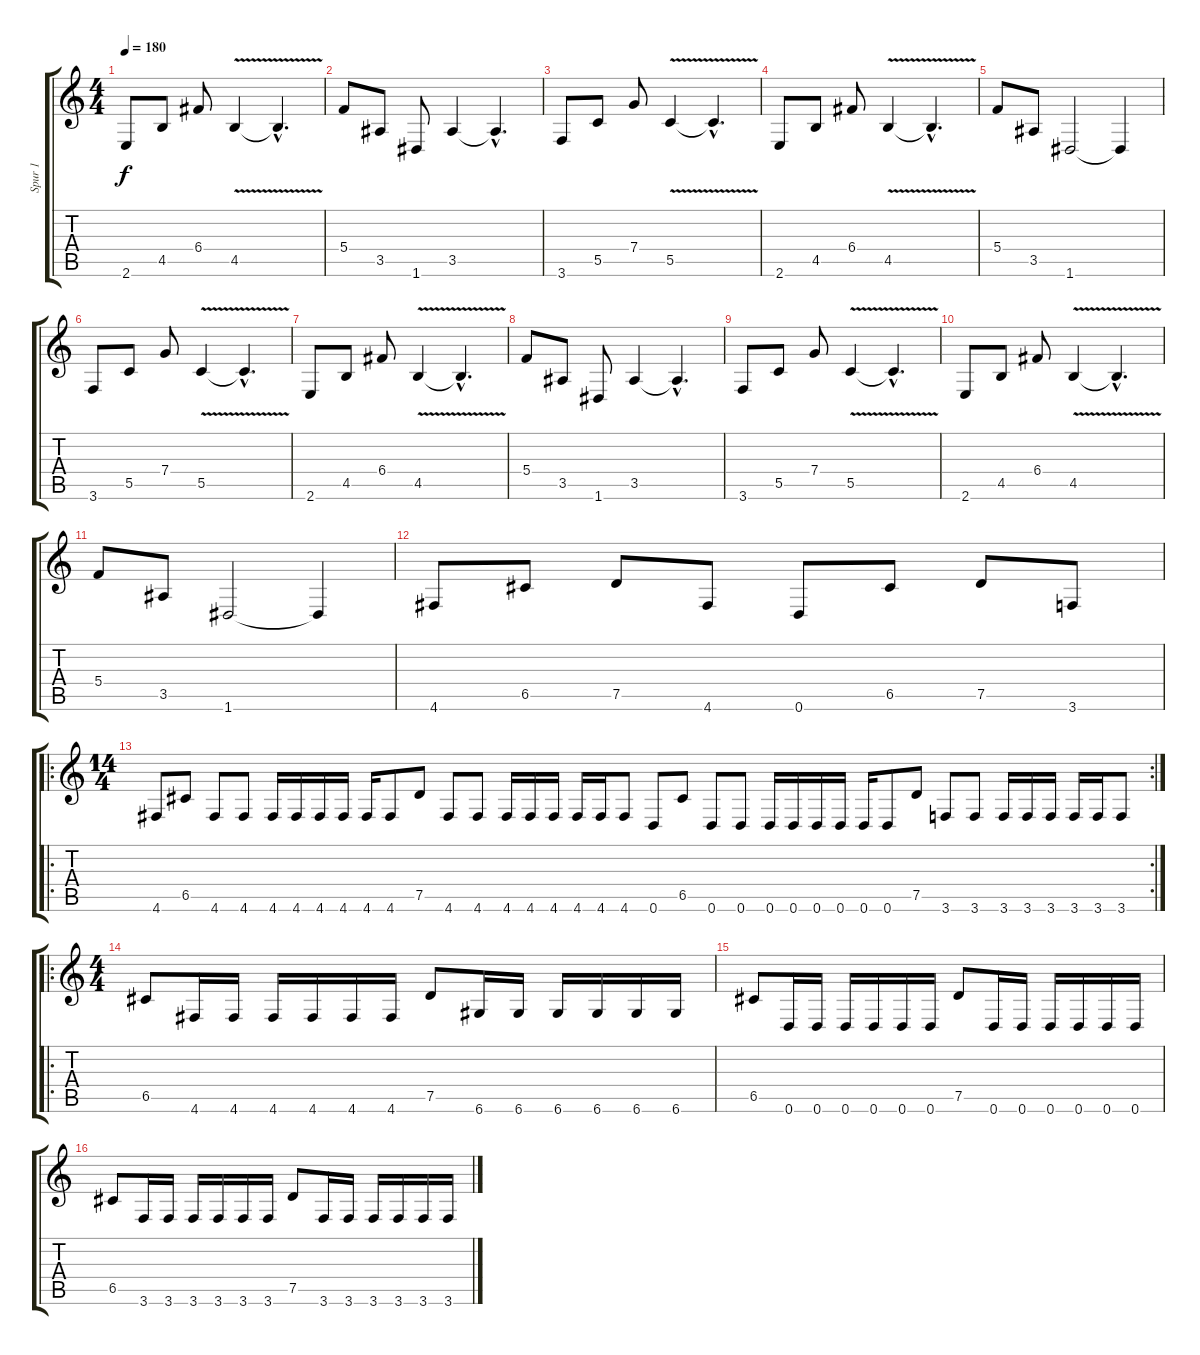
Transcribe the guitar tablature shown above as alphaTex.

\track ("Spur 1" "Spur 1") {instrument distortionguitar}
\staff {score tabs}
\tuning (D4 A3 F3 C3 G2 D2) {hide}
\ts (4 4)
\tempo 180
\clef g2
\ks c
2.6.8{dy f} 4.5.8 6.4.8 4.5{v}.4 4.5{v hac t}.4{d} |
5.4.8 3.5.8 1.6.8 3.5.4 3.5{hac t}.4{d} |
3.6.8 5.5.8 7.4.8 5.5{v}.4 5.5{v hac t}.4{d} |
2.6.8 4.5.8 6.4.8 4.5{v}.4 4.5{v hac t}.4{d} |
5.4.8 3.5.8 1.6.2 1.6{t}.4 |
3.6.8 5.5.8 7.4.8 5.5{v}.4 5.5{v hac t}.4{d} |
2.6.8 4.5.8 6.4.8 4.5{v}.4 4.5{v hac t}.4{d} |
5.4.8 3.5.8 1.6.8 3.5.4 3.5{hac t}.4{d} |
3.6.8 5.5.8 7.4.8 5.5{v}.4 5.5{v hac t}.4{d} |
2.6.8 4.5.8 6.4.8 4.5{v}.4 4.5{v hac t}.4{d} |
5.4.8 3.5.8 1.6.2 1.6{t}.4 |
4.6.8 6.5.8 7.5.8 4.6.8 0.6.8 6.5.8 7.5.8 3.6.8 |
\ro
\rc 2
\ts (14 4)
4.6.8 6.5.8 4.6.8 4.6.8 4.6.16 4.6.16 4.6.16 4.6.16 4.6.16 4.6.8 7.5.8 4.6.8 4.6.8 4.6.16 4.6.16 4.6.16 4.6.16 4.6.16 4.6.8 0.6.8 6.5.8 0.6.8 0.6.8 0.6.16 0.6.16 0.6.16 0.6.16 0.6.16 0.6.8 7.5.8 3.6.8 3.6.8 3.6.16 3.6.16 3.6.16 3.6.16 3.6.16 3.6.8 |
\ro
\ts (4 4)
6.5.8 4.6.16 4.6.16 4.6.16 4.6.16 4.6.16 4.6.16 7.5.8 6.6.16 6.6.16 6.6.16 6.6.16 6.6.16 6.6.16 |
6.5.8 0.6.16 0.6.16 0.6.16 0.6.16 0.6.16 0.6.16 7.5.8 0.6.16 0.6.16 0.6.16 0.6.16 0.6.16 0.6.16 |
6.5.8 3.6.16 3.6.16 3.6.16 3.6.16 3.6.16 3.6.16 7.5.8 3.6.16 3.6.16 3.6.16 3.6.16 3.6.16 3.6.16
